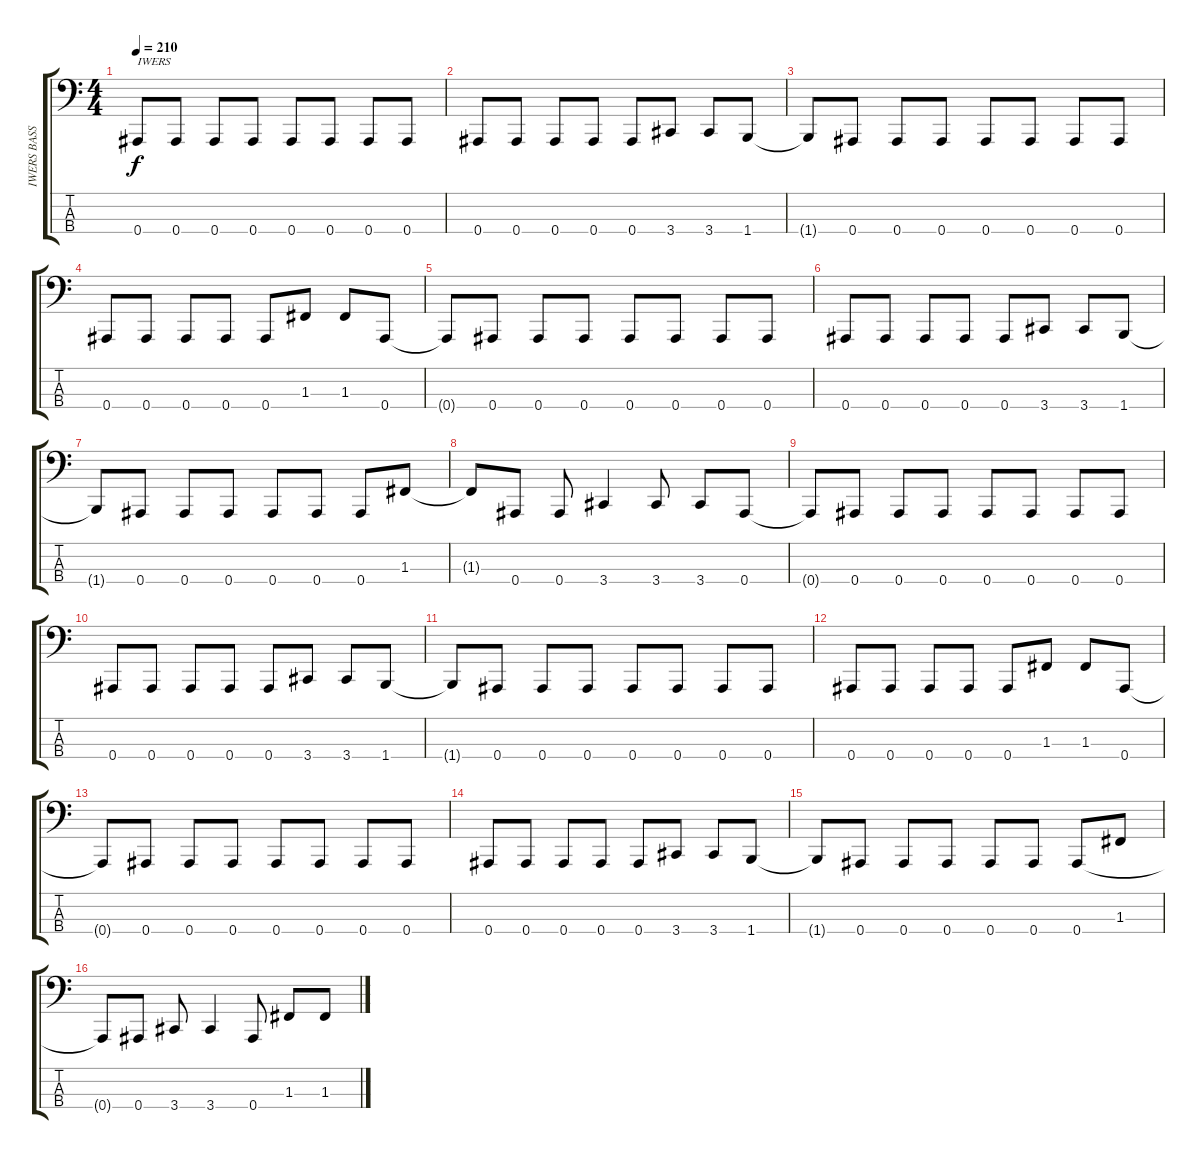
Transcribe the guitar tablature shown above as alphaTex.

\track ("IWERS BASS" "IWERS BASS") {instrument electricbassfinger}
\staff {score tabs}
\tuning (Eb2 Bb1 F1 Bb0) {hide}
\ts (4 4)
\tempo 210
\clef f4
\ks c
0.4.8{txt "IWERS" dy f instrument electricbassfinger} 0.4.8 0.4.8 0.4.8 0.4.8 0.4.8 0.4.8 0.4.8 |
0.4.8 0.4.8 0.4.8 0.4.8 0.4.8 3.4.8 3.4.8 1.4.8 |
1.4{t}.8 0.4.8 0.4.8 0.4.8 0.4.8 0.4.8 0.4.8 0.4.8 |
0.4.8 0.4.8 0.4.8 0.4.8 0.4.8 1.3.8 1.3.8 0.4.8 |
0.4{t}.8 0.4.8 0.4.8 0.4.8 0.4.8 0.4.8 0.4.8 0.4.8 |
0.4.8 0.4.8 0.4.8 0.4.8 0.4.8 3.4.8 3.4.8 1.4.8 |
1.4{t}.8 0.4.8 0.4.8 0.4.8 0.4.8 0.4.8 0.4.8 1.3.8 |
1.3{t}.8 0.4.8 0.4.8 3.4.4 3.4.8 3.4.8 0.4.8 |
0.4{t}.8 0.4.8 0.4.8 0.4.8 0.4.8 0.4.8 0.4.8 0.4.8 |
0.4.8 0.4.8 0.4.8 0.4.8 0.4.8 3.4.8 3.4.8 1.4.8 |
1.4{t}.8 0.4.8 0.4.8 0.4.8 0.4.8 0.4.8 0.4.8 0.4.8 |
0.4.8 0.4.8 0.4.8 0.4.8 0.4.8 1.3.8 1.3.8 0.4.8 |
0.4{t}.8 0.4.8 0.4.8 0.4.8 0.4.8 0.4.8 0.4.8 0.4.8 |
0.4.8 0.4.8 0.4.8 0.4.8 0.4.8 3.4.8 3.4.8 1.4.8 |
1.4{t}.8 0.4.8 0.4.8 0.4.8 0.4.8 0.4.8 0.4.8 1.3.8 |
0.4{t}.8 0.4.8 3.4.8 3.4.4 0.4.8 1.3.8 1.3.8
